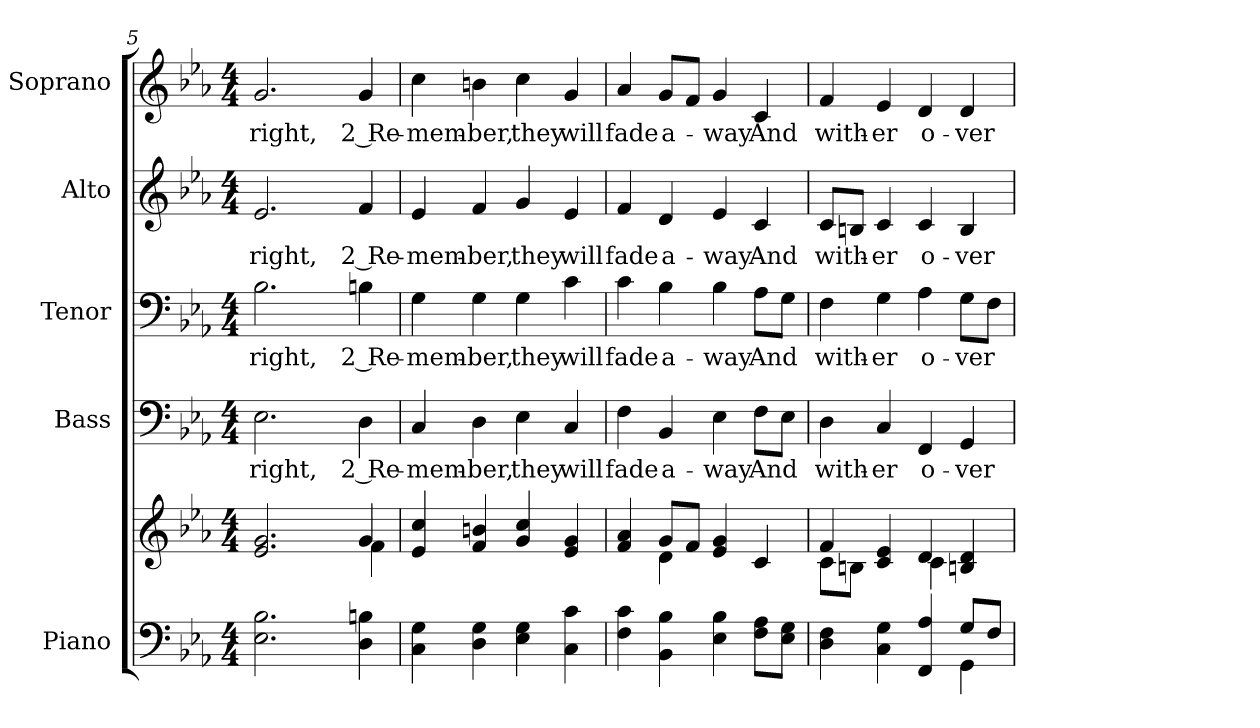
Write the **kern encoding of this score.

**kern	**kern	**kern	**text	**kern	**text	**kern	**text	**kern	**text
*part5	*part5	*part4	*part4	*part3	*part3	*part2	*part2	*part1	*part1
*staff6	*staff5	*staff4	*staff4	*staff3	*staff3	*staff2	*staff2	*staff1	*staff1
*I"Piano	*	*I"Bass	*	*I"Tenor	*	*I"Alto	*	*I"Soprano	*
*I'Pno.	*	*I'B.	*	*I'T.	*	*I'A.	*	*I'S.	*
!!LO:PB:g=z
*clefF4	*clefG2	*clefF4	*	*clefF4	*	*clefG2	*	*clefG2	*
*k[b-e-a-]	*k[b-e-a-]	*k[b-e-a-]	*	*k[b-e-a-]	*	*k[b-e-a-]	*	*k[b-e-a-]	*
*E-:	*E-:	*E-:	*	*E-:	*	*E-:	*	*E-:	*
*M4/4	*M4/4	*M4/4	*	*M4/4	*	*M4/4	*	*M4/4	*
=5	=5	=5	=5	=5	=5	=5	=5	=5	=5
*	*^	*	*	*	*	*	*	*	*
!	!	!	!	!LO:LY:b:color=#000000	!	!	!	!	!	!
!	!	!	!	!	!	!LO:LY:b:color=#000000	!	!	!	!
!	!	!	!	!	!	!	!	!LO:LY:b:color=#000000	!	!
!	!	!	!	!	!	!	!	!	!	!LO:LY:b:color=#000000
2.E-i\ 2.B-i	2.e-i/ 2.gi	2ryy	2.E-i\	right,	2.B-i\	right,	2.e-i/	right,	2.gi/	right,
.	.	4ryy	.	.	.	.	.	.	.	.
!	!	!	!	!LO:LY:b:color=#000000	!	!	!	!	!	!
!	!	!	!	!	!	!LO:LY:b:color=#000000	!	!	!	!
!	!	!	!	!	!	!	!	!LO:LY:b:color=#000000	!	!
!	!	!	!	!	!	!	!	!	!	!LO:LY:b:color=#000000
4Di\ 4Bni	4gi/	4fi\	4Di\	2 Re-	4Bni\	2 Re-	4fi/	2 Re-	4gi/	2 Re-
*	*v	*v	*	*	*	*	*	*	*	*
=6	=6	=6	=6	=6	=6	=6	=6	=6	=6
*	*^	*	*	*	*	*	*	*	*
!	!	!	!	!LO:LY:b:color=#000000	!	!	!	!	!	!
*	*v	*v	*	*	*	*	*	*	*	*
*	*^	*	*	*	*	*	*	*	*
!	!	!	!	!	!	!LO:LY:b:color=#000000	!	!	!	!
*	*v	*v	*	*	*	*	*	*	*	*
*	*^	*	*	*	*	*	*	*	*
!	!	!	!	!	!	!	!	!LO:LY:b:color=#000000	!	!
*	*v	*v	*	*	*	*	*	*	*	*
*	*^	*	*	*	*	*	*	*	*
!	!	!	!	!	!	!	!	!	!	!LO:LY:b:color=#000000
*	*v	*v	*	*	*	*	*	*	*	*
4Ci\ 4Gi	4e-i/ 4cci	4Ci/	-mem-	4Gi\	-mem-	4e-i/	-mem-	4cci\	-mem-
!	!	!	!LO:LY:b:color=#000000	!	!	!	!	!	!
!	!	!	!	!	!LO:LY:b:color=#000000	!	!	!	!
!	!	!	!	!	!	!	!LO:LY:b:color=#000000	!	!
!	!	!	!	!	!	!	!	!	!LO:LY:b:color=#000000
4Di\ 4Gi	4fi/ 4bni	4Di\	-ber,	4Gi\	-ber,	4fi/	-ber,	4bni\	-ber,
!	!	!	!LO:LY:b:color=#000000	!	!	!	!	!	!
!	!	!	!	!	!LO:LY:b:color=#000000	!	!	!	!
!	!	!	!	!	!	!	!LO:LY:b:color=#000000	!	!
!	!	!	!	!	!	!	!	!	!LO:LY:b:color=#000000
4E-i\ 4Gi	4gi/ 4cci	4E-i\	they	4Gi\	they	4gi/	they	4cci\	they
!	!	!	!LO:LY:b:color=#000000	!	!	!	!	!	!
!	!	!	!	!	!LO:LY:b:color=#000000	!	!	!	!
!	!	!	!	!	!	!	!LO:LY:b:color=#000000	!	!
!	!	!	!	!	!	!	!	!	!LO:LY:b:color=#000000
4Ci\ 4ci	4e-i/ 4gi	4Ci/	will	4ci\	will	4e-i/	will	4gi/	will
=7	=7	=7	=7	=7	=7	=7	=7	=7	=7
*	*^	*	*	*	*	*	*	*	*
!	!	!	!	!LO:LY:b:color=#000000	!	!	!	!	!	!
!	!	!	!	!	!	!LO:LY:b:color=#000000	!	!	!	!
!	!	!	!	!	!	!	!	!LO:LY:b:color=#000000	!	!
!	!	!	!	!	!	!	!	!	!	!LO:LY:b:color=#000000
4Fi\ 4ci	4fi/ 4a-i	4ryy	4Fi\	fade	4ci\	fade	4fi/	fade	4a-i/	fade
!	!	!	!	!LO:LY:b:color=#000000	!	!	!	!	!	!
!	!	!	!	!	!	!LO:LY:b:color=#000000	!	!	!	!
!	!	!	!	!	!	!	!	!LO:LY:b:color=#000000	!	!
!	!	!	!	!	!	!	!	!	!	!LO:LY:b:color=#000000
4BB-i\ 4B-i	8gi/L	4di\	4BB-i/	a-	4B-i\	a-	4di/	a-	8gi/L	a-
.	8fi/J	.	.	.	.	.	.	.	8fi/J	.
!	!	!	!	!LO:LY:b:color=#000000	!	!	!	!	!	!
!	!	!	!	!	!	!LO:LY:b:color=#000000	!	!	!	!
!	!	!	!	!	!	!	!	!LO:LY:b:color=#000000	!	!
!	!	!	!	!	!	!	!	!	!	!LO:LY:b:color=#000000
4E-i\ 4B-i	4e-i/ 4gi	2ryy	4E-i\	-way	4B-i\	-way	4e-i/	-way	4gi/	-way
!	!	!	!	!LO:LY:b:color=#000000	!	!	!	!	!	!
!	!	!	!	!	!	!LO:LY:b:color=#000000	!	!	!	!
!	!	!	!	!	!	!	!	!LO:LY:b:color=#000000	!	!
!	!	!	!	!	!	!	!	!	!	!LO:LY:b:color=#000000
8Fi\ 8A-iL	4ci/	.	8Fi\L	And	8A-i\L	And	4ci/	And	4ci/	And
8E-i\ 8GiJ	.	.	8E-i\J	.	8Gi\J	.	.	.	.	.
=8	=8	=8	=8	=8	=8	=8	=8	=8	=8	=8
*^	*	*	*	*	*	*	*	*	*	*
!	!	!	!	!	!LO:LY:b:color=#000000	!	!	!	!	!	!
!	!	!	!	!	!	!	!LO:LY:b:color=#000000	!	!	!	!
!	!	!	!	!	!	!	!	!	!LO:LY:b:color=#000000	!	!
!	!	!	!	!	!	!	!	!	!	!	!LO:LY:b:color=#000000
4Di\ 4Fi	2ryy	4fi/	8ci\L	4Di\	with-	4Fi\	with-	8ci/L	with-	4fi/	with-
.	.	.	8Bni\J	.	.	.	.	8Bni/J	.	.	.
!	!	!	!	!	!LO:LY:b:color=#000000	!	!	!	!	!	!
!	!	!	!	!	!	!	!LO:LY:b:color=#000000	!	!	!	!
!	!	!	!	!	!	!	!	!	!LO:LY:b:color=#000000	!	!
!	!	!	!	!	!	!	!	!	!	!	!LO:LY:b:color=#000000
4Ci\ 4Gi	.	4ci/ 4e-i	4ryy	4Ci/	-er	4Gi\	-er	4ci/	-er	4e-i/	-er
!	!	!	!	!	!LO:LY:b:color=#000000	!	!	!	!	!	!
!	!	!	!	!	!	!	!LO:LY:b:color=#000000	!	!	!	!
!	!	!	!	!	!	!	!	!	!LO:LY:b:color=#000000	!	!
!	!	!	!	!	!	!	!	!	!	!	!LO:LY:b:color=#000000
4FFi/ 4A-i	4ryy	4di/	4ci\	4FFi/	o-	4A-i\	o-	4ci/	o-	4di/	o-
!	!	!	!	!	!LO:LY:b:color=#000000	!	!	!	!	!	!
!	!	!	!	!	!	!	!LO:LY:b:color=#000000	!	!	!	!
!	!	!	!	!	!	!	!	!	!LO:LY:b:color=#000000	!	!
!	!	!	!	!	!	!	!	!	!	!	!LO:LY:b:color=#000000
8Gi/L	4GGi\	4Bni/ 4di	4ryy	4GGi/	-ver-	8Gi\L	-ver	4Bi/	-ver-	4di/	-ver-
8Fi/J	.	.	.	.	.	8Fi\J	.	.	.	.	.
*v	*v	*	*	*	*	*	*	*	*	*	*
*	*v	*v	*	*	*	*	*	*	*	*
=	=	=	=	=	=	=	=	=	=
*-	*-	*-	*-	*-	*-	*-	*-	*-	*-
